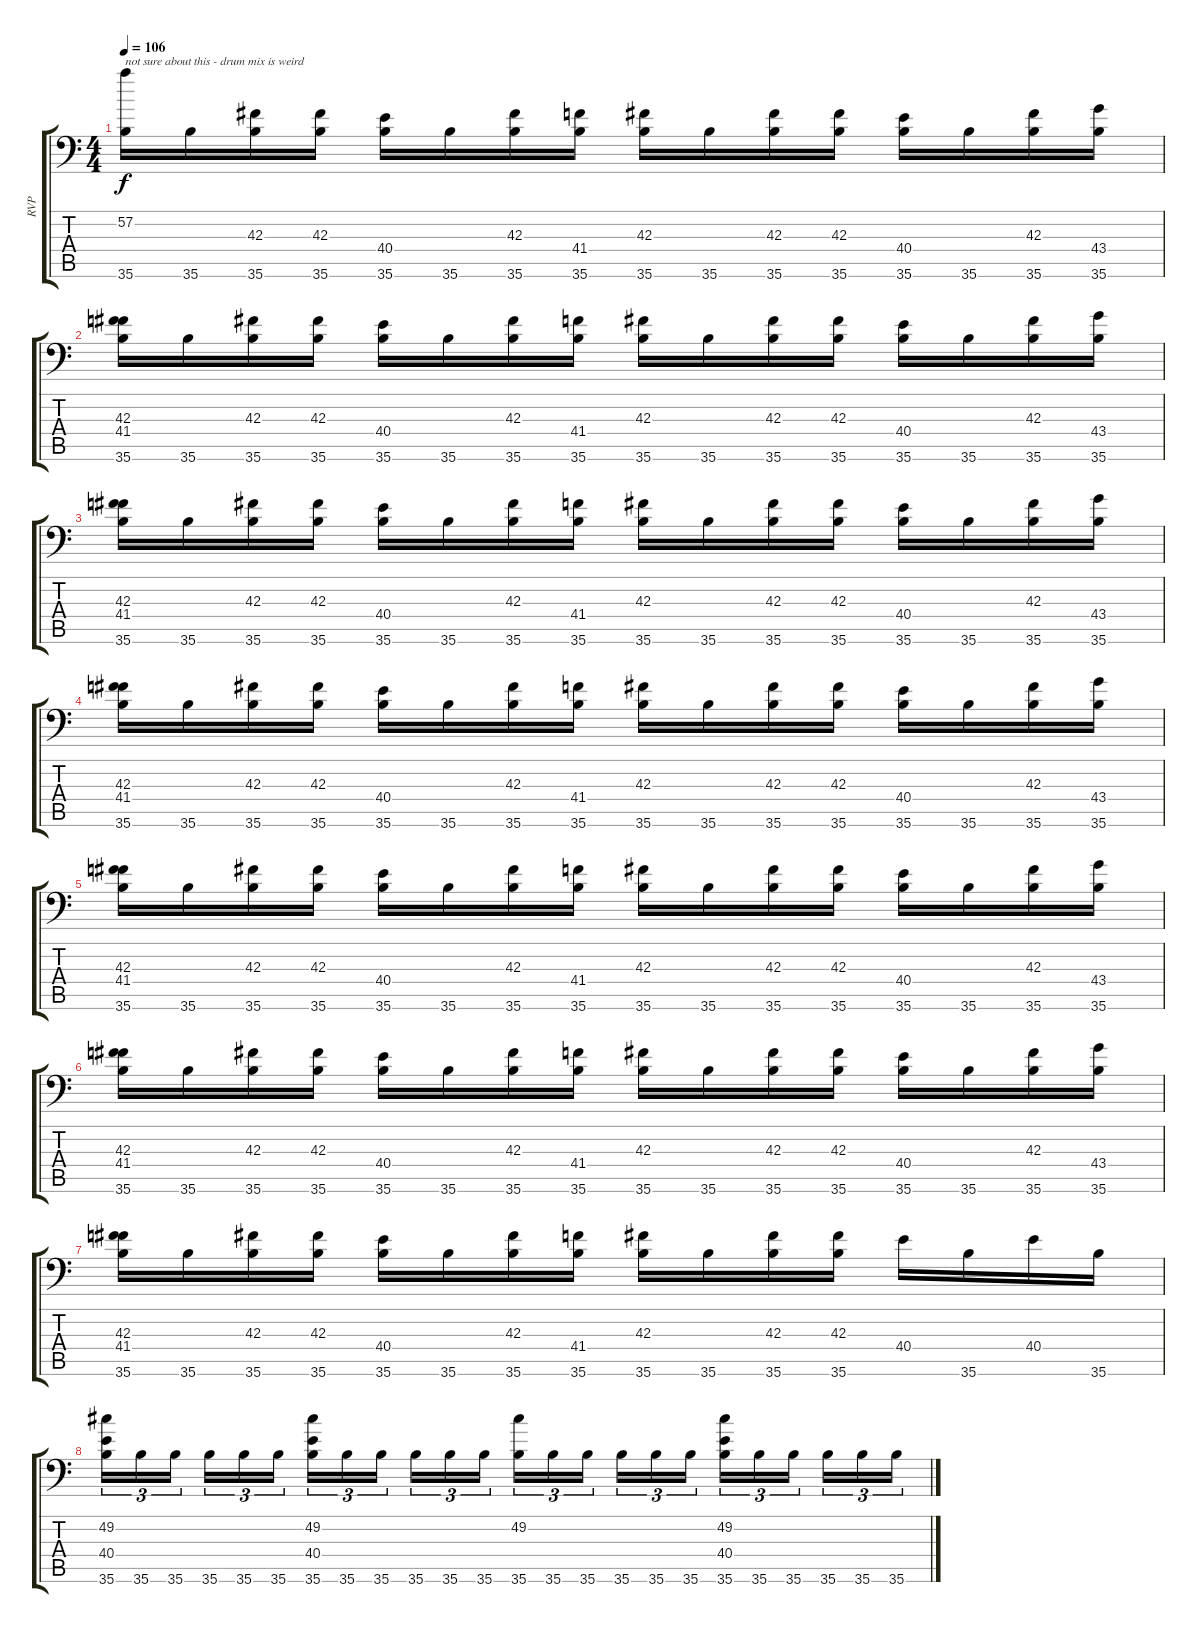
\track ("RVP" "RVP") {instrument acousticgrandpiano}
\staff {score tabs}
\tuning (C-1 C-1 C-1 C-1 C-1 C-1) {hide}
\ts (4 4)
\tempo 106
\clef f4
\ks c
(57.2 35.6).16{txt "not sure about this - drum mix is weird" dy f} 35.6.16 (42.3 35.6).16 (42.3 35.6).16 (40.4 35.6).16 35.6.16 (42.3 35.6).16 (41.4 35.6).16 (42.3 35.6).16 35.6.16 (42.3 35.6).16 (42.3 35.6).16 (40.4 35.6).16 35.6.16 (42.3 35.6).16 (43.4 35.6).16 |
(42.3 41.4 35.6).16 35.6.16 (42.3 35.6).16 (42.3 35.6).16 (40.4 35.6).16 35.6.16 (42.3 35.6).16 (41.4 35.6).16 (42.3 35.6).16 35.6.16 (42.3 35.6).16 (42.3 35.6).16 (40.4 35.6).16 35.6.16 (42.3 35.6).16 (43.4 35.6).16 |
(42.3 41.4 35.6).16 35.6.16 (42.3 35.6).16 (42.3 35.6).16 (40.4 35.6).16 35.6.16 (42.3 35.6).16 (41.4 35.6).16 (42.3 35.6).16 35.6.16 (42.3 35.6).16 (42.3 35.6).16 (40.4 35.6).16 35.6.16 (42.3 35.6).16 (43.4 35.6).16 |
(42.3 41.4 35.6).16 35.6.16 (42.3 35.6).16 (42.3 35.6).16 (40.4 35.6).16 35.6.16 (42.3 35.6).16 (41.4 35.6).16 (42.3 35.6).16 35.6.16 (42.3 35.6).16 (42.3 35.6).16 (40.4 35.6).16 35.6.16 (42.3 35.6).16 (43.4 35.6).16 |
(42.3 41.4 35.6).16 35.6.16 (42.3 35.6).16 (42.3 35.6).16 (40.4 35.6).16 35.6.16 (42.3 35.6).16 (41.4 35.6).16 (42.3 35.6).16 35.6.16 (42.3 35.6).16 (42.3 35.6).16 (40.4 35.6).16 35.6.16 (42.3 35.6).16 (43.4 35.6).16 |
(42.3 41.4 35.6).16 35.6.16 (42.3 35.6).16 (42.3 35.6).16 (40.4 35.6).16 35.6.16 (42.3 35.6).16 (41.4 35.6).16 (42.3 35.6).16 35.6.16 (42.3 35.6).16 (42.3 35.6).16 (40.4 35.6).16 35.6.16 (42.3 35.6).16 (43.4 35.6).16 |
(42.3 41.4 35.6).16 35.6.16 (42.3 35.6).16 (42.3 35.6).16 (40.4 35.6).16 35.6.16 (42.3 35.6).16 (41.4 35.6).16 (42.3 35.6).16 35.6.16 (42.3 35.6).16 (42.3 35.6).16 40.4.16 35.6.16 40.4.16 35.6.16 |
(49.2 40.4 35.6).16{tu (3 2)} 35.6.16{tu (3 2)} 35.6.16{tu (3 2) beam splitsecondary} 35.6.16{tu (3 2)} 35.6.16{tu (3 2)} 35.6.16{tu (3 2)} (49.2 40.4 35.6).16{tu (3 2)} 35.6.16{tu (3 2)} 35.6.16{tu (3 2) beam splitsecondary} 35.6.16{tu (3 2)} 35.6.16{tu (3 2)} 35.6.16{tu (3 2)} (49.2 35.6).16{tu (3 2)} 35.6.16{tu (3 2)} 35.6.16{tu (3 2) beam splitsecondary} 35.6.16{tu (3 2)} 35.6.16{tu (3 2)} 35.6.16{tu (3 2)} (49.2 40.4 35.6).16{tu (3 2)} 35.6.16{tu (3 2)} 35.6.16{tu (3 2) beam splitsecondary} 35.6.16{tu (3 2)} 35.6.16{tu (3 2)} 35.6.16{tu (3 2)}
